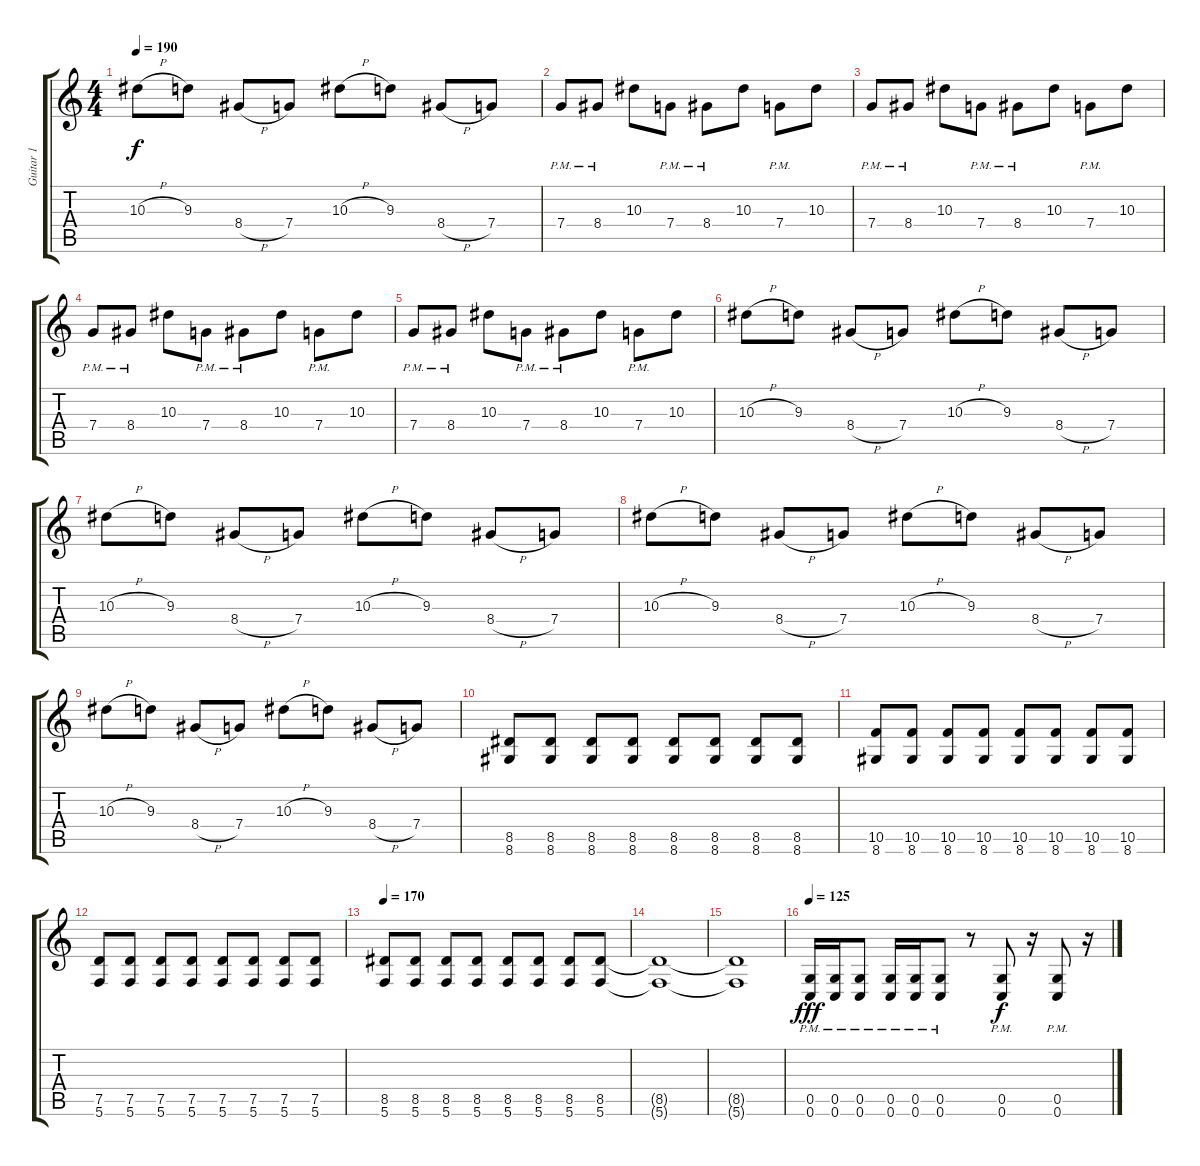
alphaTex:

\track ("Guitar 1" "Guitar 1") {instrument distortionguitar}
\staff {score tabs}
\tuning (D4 A3 F3 C3 G2 C2) {hide}
\ts (4 4)
\tempo 190
\clef g2
\ks c
10.3{h}.8{dy f} 9.3.8 8.4{h}.8 7.4.8 10.3{h}.8 9.3.8 8.4{h}.8 7.4.8 |
7.4{pm}.8 8.4{pm}.8 10.3.8 7.4{pm}.8 8.4{pm}.8 10.3.8 7.4{pm}.8 10.3.8 |
7.4{pm}.8 8.4{pm}.8 10.3.8 7.4{pm}.8 8.4{pm}.8 10.3.8 7.4{pm}.8 10.3.8 |
7.4{pm}.8 8.4{pm}.8 10.3.8 7.4{pm}.8 8.4{pm}.8 10.3.8 7.4{pm}.8 10.3.8 |
7.4{pm}.8 8.4{pm}.8 10.3.8 7.4{pm}.8 8.4{pm}.8 10.3.8 7.4{pm}.8 10.3.8 |
10.3{h}.8 9.3.8 8.4{h}.8 7.4.8 10.3{h}.8 9.3.8 8.4{h}.8 7.4.8 |
10.3{h}.8 9.3.8 8.4{h}.8 7.4.8 10.3{h}.8 9.3.8 8.4{h}.8 7.4.8 |
10.3{h}.8 9.3.8 8.4{h}.8 7.4.8 10.3{h}.8 9.3.8 8.4{h}.8 7.4.8 |
10.3{h}.8 9.3.8 8.4{h}.8 7.4.8 10.3{h}.8 9.3.8 8.4{h}.8 7.4.8 |
(8.5 8.6).8 (8.5 8.6).8 (8.5 8.6).8 (8.5 8.6).8 (8.5 8.6).8 (8.5 8.6).8 (8.5 8.6).8 (8.5 8.6).8 |
(10.5 8.6).8 (10.5 8.6).8 (10.5 8.6).8 (10.5 8.6).8 (10.5 8.6).8 (10.5 8.6).8 (10.5 8.6).8 (10.5 8.6).8 |
(7.5 5.6).8 (7.5 5.6).8 (7.5 5.6).8 (7.5 5.6).8 (7.5 5.6).8 (7.5 5.6).8 (7.5 5.6).8 (7.5 5.6).8 |
\tempo 170
(8.5 5.6).8 (8.5 5.6).8 (8.5 5.6).8 (8.5 5.6).8 (8.5 5.6).8 (8.5 5.6).8 (8.5 5.6).8 (8.5 5.6).8 |
(8.5{t} 5.6{t}).1 |
(8.5{t} 5.6{t}).1 |
\tempo 125
(0.5{pm} 0.6{pm}).16{dy fff balance 16} (0.5{pm} 0.6{pm}).16 (0.5{pm} 0.6{pm}).8 (0.5{pm} 0.6{pm}).16 (0.5{pm} 0.6{pm}).16 (0.5{pm} 0.6{pm}).8 r.8 (0.5{pm} 0.6{pm}).8{dy f} r.16 (0.5{pm} 0.6{pm}).8 r.16
